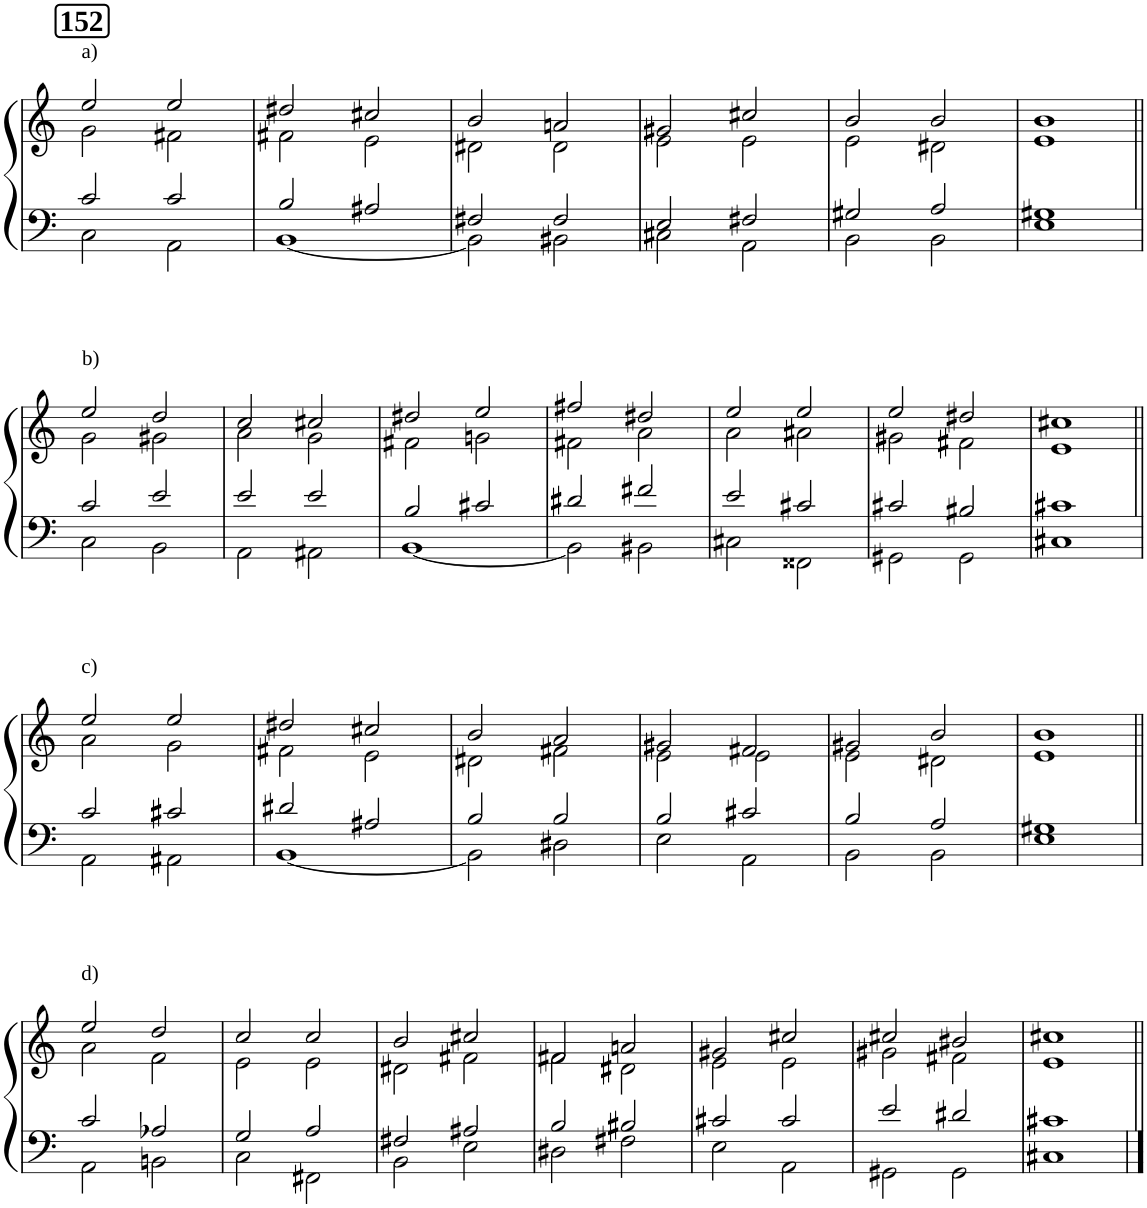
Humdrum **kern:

**kern	**kern
*part1	*part1
*staff2	*staff1
*I"Piano	*
*I'Pno	*
*clefF4	*clefG2
*k[]	*k[]
*M1/1	*M1/1
!!LO:REH:place=s1:a:B:cj:fs=14:t=152
=1	=1
*^	*^
*	*^	*	*
!	!	!	!LO:TX:a:t=a)	!
1ryy	2c/	2C\	2ee/	2g\
.	2c/	2AA\	2ee/	2f#X\
=2	=2	=2	=2	=2
1ryy	2B/	[1BB	2dd#X/	2f#X\
.	2A#X/	.	2cc#X/	2e\
=3	=3	=3	=3	=3
1ryy	2F#X/	2BB\]	2b/	2d#X\
.	2F#/	2BB#X\	2an/	2d#\
=4	=4	=4	=4	=4
1ryy	2E/	2C#X\	2g#X/	2e\
.	2F#X/	2AA\	2cc#X/	2e\
=5	=5	=5	=5	=5
1ryy	2G#X/	2BB\	2b/	2e\
.	2A/	2BB\	2b/	2d#X\
=6	=6	=6	=6	=6
1ryy	1G#X	1E	1b	1e
!!LO:LB:g=z	!!
=7||	=7||	=7||	=7||	=7||
!	!	!	!LO:TX:a:t=b)	!
1ryy	2c/	2C\	2ee/	2g\
.	2e/	2BB\	2dd/	2g#X\
=8	=8	=8	=8	=8
1ryy	2e/	2AA\	2cc/	2a\
.	2e/	2AA#X\	2cc#X/	2g\
=9	=9	=9	=9	=9
1ryy	2B/	[1BB	2dd#X/	2f#X\
.	2c#X/	.	2ee/	2gn\
=10	=10	=10	=10	=10
1ryy	2d#X/	2BB\]	2ff#X/	2f#X\
.	2f#X/	2BB#X\	2dd#X/	2a\
=11	=11	=11	=11	=11
1ryy	2e/	2C#X\	2ee/	2a\
.	2c#X/	2FF##X\	2ee/	2a#X\
=12	=12	=12	=12	=12
1ryy	2c#X/	2GG#X\	2ee/	2g#X\
.	2B#X/	2GG#\	2dd#X/	2f#X\
=13	=13	=13	=13	=13
1ryy	1c#X	1C#X	1cc#X	1e
!!LO:LB:g=z	!!
=14||	=14||	=14||	=14||	=14||
!	!	!	!LO:TX:a:t=c)	!
1ryy	2c/	2AA\	2ee/	2a\
.	2c#X/	2AA#X\	2ee/	2g\
=15	=15	=15	=15	=15
1ryy	2d#X/	[1BB	2dd#X/	2f#X\
.	2A#X/	.	2cc#X/	2e\
=16	=16	=16	=16	=16
1ryy	2B/	2BB\]	2b/	2d#X\
.	2B/	2D#X\	2a/	2f#X\
=17	=17	=17	=17	=17
1ryy	2B/	2E\	2g#X/	2e\
.	2c#X/	2AA\	2f#X/	2e\
=18	=18	=18	=18	=18
1ryy	2B/	2BB\	2g#X/	2e\
.	2A/	2BB\	2b/	2d#X\
=19	=19	=19	=19	=19
1ryy	1G#X	1E	1b	1e
!!LO:LB:g=z	!!
=20||	=20||	=20||	=20||	=20||
!	!	!	!LO:TX:a:t=d)	!
1ryy	2c/	2AA\	2ee/	2a\
.	2A-X/	2BBn\	2dd/	2f\
=21	=21	=21	=21	=21
1ryy	2G/	2C\	2cc/	2e\
.	2A/	2FF#X\	2cc/	2e\
=22	=22	=22	=22	=22
1ryy	2F#X/	2BB\	2b/	2d#X\
.	2A#X/	2E\	2cc#X/	2f#X\
=23	=23	=23	=23	=23
1ryy	2B/	2D#X\	2f#X/	2f#\
.	2B#X/	2F#X\	2an/	2d#X\
=24	=24	=24	=24	=24
1ryy	2c#X/	2E\	2g#X/	2e\
.	2c#/	2AA\	2cc#X/	2e\
=25	=25	=25	=25	=25
1ryy	2e/	2GG#X\	2cc#X/	2g#X\
.	2d#X/	2GG#\	2b#X/	2f#X\
=26	=26	=26	=26	=26
1ryy	1c#X	1C#X	1cc#X	1e
*v	*v	*v	*	*
*	*v	*v
=||	=||
*-	*-
